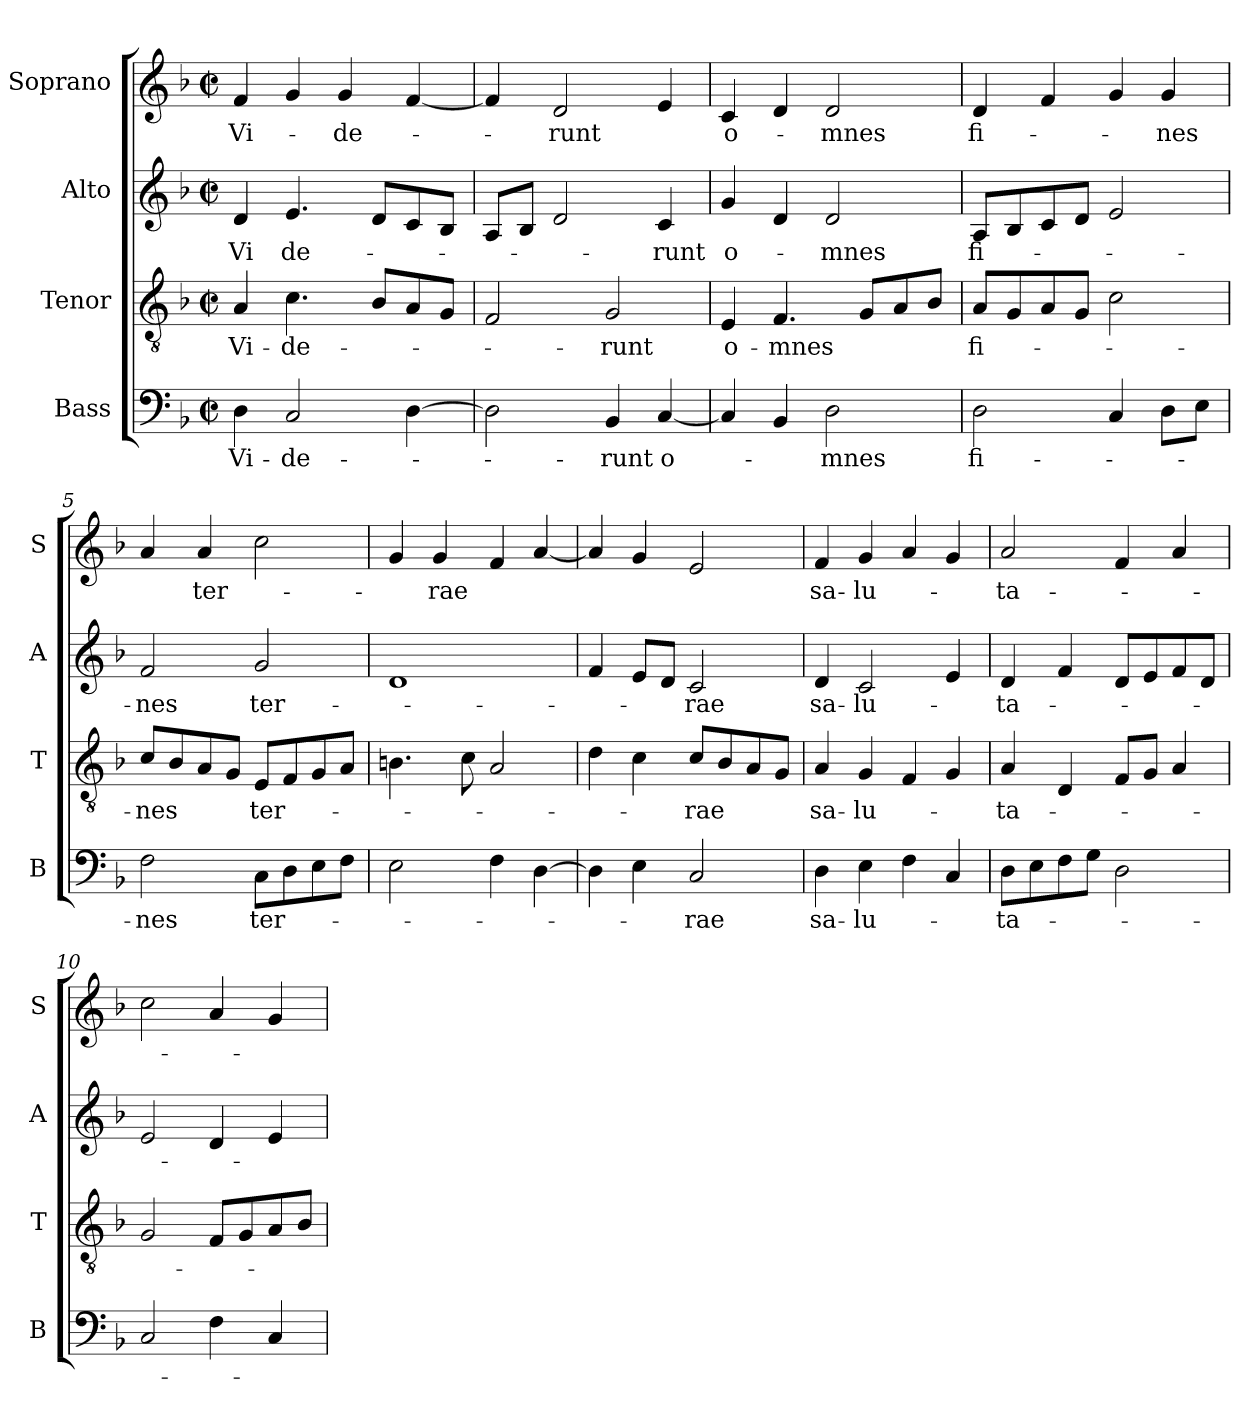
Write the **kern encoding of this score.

**kern	**text	**kern	**text	**kern	**text	**kern	**text
*part4	*part4	*part3	*part3	*part2	*part2	*part1	*part1
*staff4	*staff4	*staff3	*staff3	*staff2	*staff2	*staff1	*staff1
*I"Bass	*	*I"Tenor	*	*I"Alto	*	*I"Soprano	*
*I'B	*	*I'T	*	*I'A	*	*I'S	*
*clefF4	*	*clefGv2	*	*clefG2	*	*clefG2	*
*k[b-]	*	*k[b-]	*	*k[b-]	*	*k[b-]	*
*F:	*	*F:	*	*F:	*	*F:	*
*M2/2	*	*M2/2	*	*M2/2	*	*M2/2	*
*met(c|)	*	*met(c|)	*	*met(c|)	*	*met(c|)	*
=1	=1	=1	=1	=1	=1	=1	=1
4D\	Vi-	4A/	Vi-	4d/	Vi	4f/	Vi-
2C/	-de-	4.c\	-de-	4.e/	de-	4g/	.
.	.	.	.	.	.	4g/	-de-
.	.	8B-/L	.	8d/L	.	.	.
[4D\	.	8A/	.	8c/	.	[4f/	.
.	.	8G/J	.	8B-/J	.	.	.
=2	=2	=2	=2	=2	=2	=2	=2
2D\]	.	2F/	.	8A/L	.	4f/]	.
.	.	.	.	8B-/J	.	.	.
.	.	.	.	2d/	.	2d/	-runt
4BB-/	-runt	2G/	-runt	.	.	.	.
[4C/	o-	.	.	4c/	-runt	4e/	.
=3	=3	=3	=3	=3	=3	=3	=3
4C/]	.	4E/	o-	4g/	o-	4c/	o-
4BB-/	.	4.F/	-mnes	4d/	.	4d/	.
2D\	-mnes	.	.	2d/	-mnes	2d/	-mnes
.	.	8G/L	.	.	.	.	.
.	.	8A/	.	.	.	.	.
.	.	8B-/J	.	.	.	.	.
=4	=4	=4	=4	=4	=4	=4	=4
2D\	fi-	8A/L	fi-	8A/L	fi-	4d/	fi-
.	.	8G/	.	8B-/	.	.	.
.	.	8A/	.	8c/	.	4f/	.
.	.	8G/J	.	8d/J	.	.	.
4C/	.	2c\	.	2e/	.	4g/	.
8D\L	.	.	.	.	.	4g/	-nes
8E\J	.	.	.	.	.	.	.
!!LO:LB:g=z
=5	=5	=5	=5	=5	=5	=5	=5
2F\	-nes	8c/L	-nes	2f/	-nes	4a/	.
.	.	8B-/	.	.	.	.	.
.	.	8A/	.	.	.	4a/	ter-
.	.	8G/J	.	.	.	.	.
8C\L	ter-	8E/L	ter-	2g/	ter-	2cc\	.
8D\	.	8F/	.	.	.	.	.
8E\	.	8G/	.	.	.	.	.
8F\J	.	8A/J	.	.	.	.	.
=6	=6	=6	=6	=6	=6	=6	=6
2E\	.	4.Bn\	.	1d	.	4g/	.
.	.	.	.	.	.	4g/	-rae
.	.	8c\	.	.	.	.	.
4F\	.	2A/	.	.	.	4f/	.
[4D\	.	.	.	.	.	[4a/	.
=7	=7	=7	=7	=7	=7	=7	=7
4D\]	.	4d\	.	4f/	.	4a/]	.
4E\	.	4c\	.	8e/L	.	4g/	.
.	.	.	.	8d/J	.	.	.
2C/	-rae	8c/L	-rae	2c/	-rae	2e/	.
.	.	8B-/	.	.	.	.	.
.	.	8A/	.	.	.	.	.
.	.	8G/J	.	.	.	.	.
=8	=8	=8	=8	=8	=8	=8	=8
4D\	sa-	4A/	sa-	4d/	sa-	4f/	sa-
4E\	-lu-	4G/	-lu-	2c/	-lu-	4g/	-lu-
4F\	.	4F/	.	.	.	4a/	.
4C/	.	4G/	.	4e/	.	4g/	.
!!LO:LB:g=z
=9	=9	=9	=9	=9	=9	=9	=9
8D\L	-ta-	4A/	-ta-	4d/	-ta-	2a/	-ta-
8E\	.	.	.	.	.	.	.
8F\	.	4D/	.	4f/	.	.	.
8G\J	.	.	.	.	.	.	.
2D\	.	8F/L	.	8d/L	.	4f/	.
.	.	8G/J	.	8e/	.	.	.
.	.	4A/	.	8f/	.	4a/	.
.	.	.	.	8d/J	.	.	.
=10	=10	=10	=10	=10	=10	=10	=10
2C/	.	2G/	.	2e/	.	2cc\	.
4F\	.	8F/L	.	4d/	.	4a/	.
.	.	8G/	.	.	.	.	.
4C/	.	8A/	.	4e/	.	4g/	.
.	.	8B-/J	.	.	.	.	.
=	=	=	=	=	=	=	=
*-	*-	*-	*-	*-	*-	*-	*-
